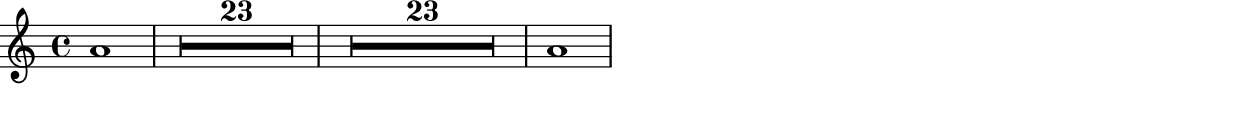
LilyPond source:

%% Generated by lilypond-book
%% Options: [exampleindent=10.16\mm,indent=0\mm,line-width=160\mm,paper-height=845.047\pt,paper-width=597.508\pt,papersize='(cons (* 597.508 pt) (* 845.047 pt)),quote]
\include "lilypond-book-preamble.ly"


% ****************************************************************
% Start cut-&-pastable-section
% ****************************************************************

#(ly:set-option 'eps-box-padding 3.000000)



\paper {
  #(set-paper-size '(cons (* 597.508 pt) (* 845.047 pt)))
  indent = 0\mm
  line-width = 160\mm
  % offset the left padding, also add 1mm as lilypond creates cropped
  % images with a little space on the right
  line-width = #(- line-width (* mm  3.000000) (* mm 1))
  line-width = 160\mm - 2.0 * 10.16\mm
  % offset the left padding, also add 1mm as lilypond creates cropped
  % images with a little space on the right
  line-width = #(- line-width (* mm  3.000000) (* mm 1))
}

\layout {
  
}




% ****************************************************************
% ly snippet:
% ****************************************************************
\sourcefileline 3031
\relative \compressMMRests {
  a'1
  R1*23
  % aumenta la lunghezza della misura con pausa
  \once \override MultiMeasureRest.minimum-length = #20
  R1*23
  a1
}


% ****************************************************************
% end ly snippet
% ****************************************************************
